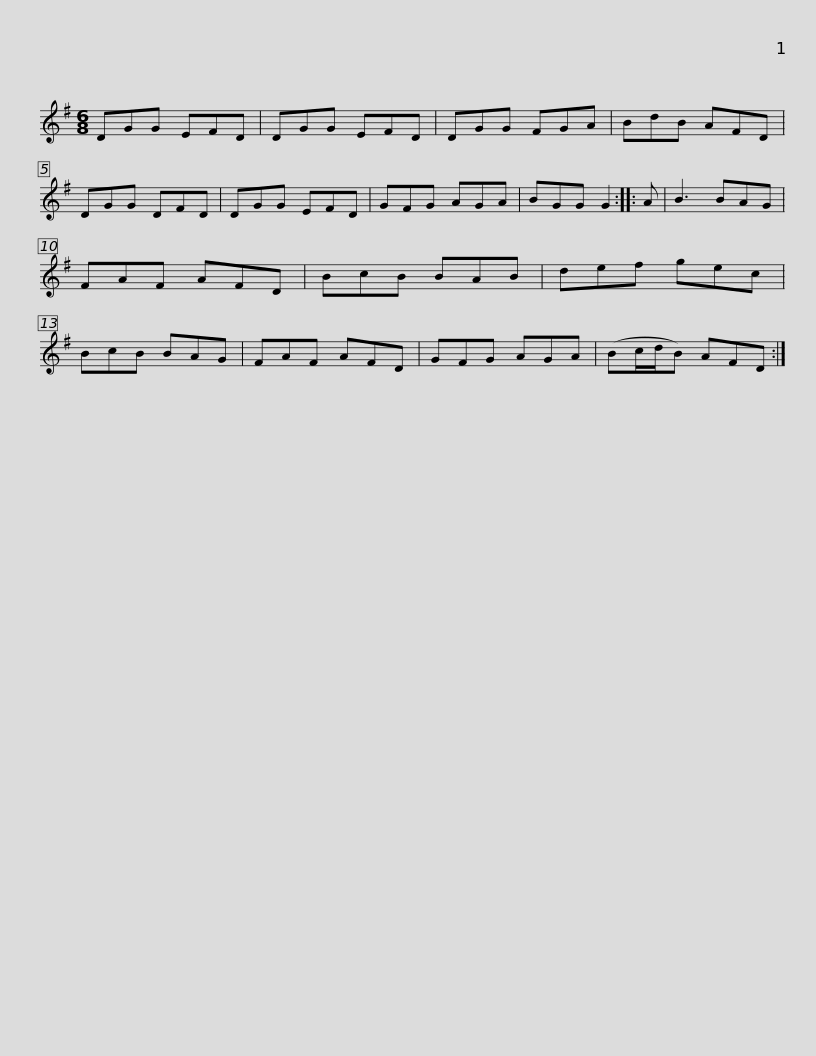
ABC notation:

X:1
L:1/8
M:6/8
I:linebreak $
K:G
V:1 treble
V:1
 DGG EFD | DGG EFD | DGG FGA | BdB AFD | DGG DFD | %5
 DGG EFD | GFG AGA |$ BGG G2 :: A | B3 BAG | %10
 FAF AFD | BcB BAB | def gec | BcB BAG | FAF AFD |$ %15
 GFG AGA | (Bc/d/B) AFD :| %17
